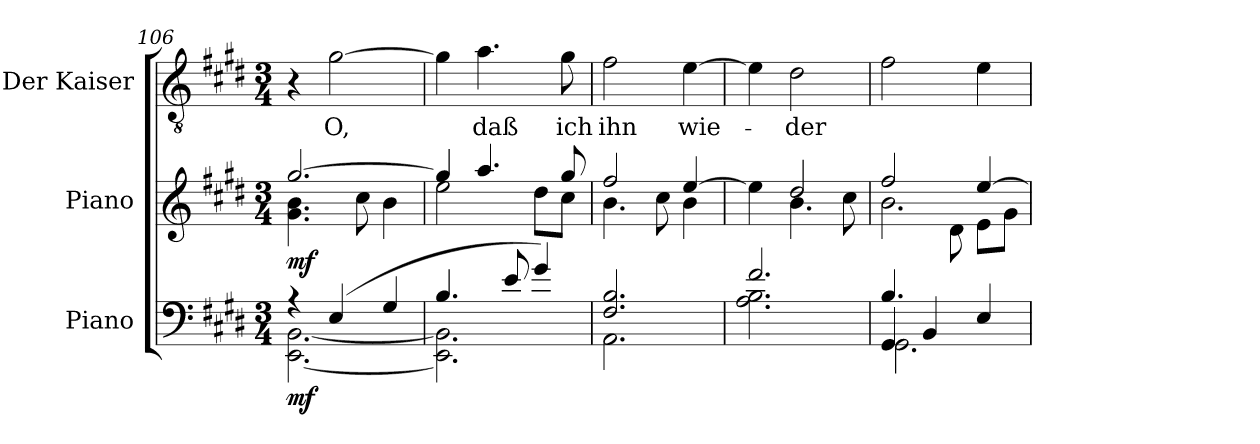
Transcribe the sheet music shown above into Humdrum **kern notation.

**kern	**dynam	**kern	**dynam	**kern	**text
*part3	*part3	*part2	*part2	*part1	*part1
*staff3	*staff3	*staff2	*staff2	*staff1	*staff1
*I"Piano	*	*I"Piano	*	*I"Der Kaiser	*
*I'Pno	*	*I'Pno.	*	*I'K.	*
*clefF4	*	*clefG2	*	*clefGv2	*
*k[f#c#g#d#]	*	*k[f#c#g#d#]	*	*k[f#c#g#d#]	*
*M3/4	*	*M3/4	*	*M3/4	*
=106	=106	=106	=106	=106	=106
*^	*	*^	*	*	*
!	!	!LO:DY:b	!	!	!LO:DY:b	!	!
4r	[2.EE\ [2.BB\	mf	[2.gg#/	4.g#\ 4.b\	mf	4r	.
!	!	!	!	!	!	!	!LO:LY:b
(>4E/	.	.	.	.	.	[2g#\	O,
.	.	.	.	8cc#\	.	.	.
4G#/	.	.	.	4b\	.	.	.
=107	=107	=107	=107	=107	=107	=107	=107
4.B/	2.EE\] 2.BB\]	.	4gg#/]	2ee\	.	4g#\]	.
!	!	!	!	!	!	!	!LO:LY:b
.	.	.	4.aa/	.	.	4.a\	daß
8e/	.	.	.	.	.	.	.
4g#/)	.	.	.	8dd#\L	.	.	.
!	!	!	!	!	!	!	!LO:LY:b
.	.	.	8gg#/	8cc#\J	.	8g#\	ich
=108	=108	=108	=108	=108	=108	=108	=108
!	!	!	!	!	!	!	!LO:LY:b
2.F#/ 2.B/	2.AA\	.	2ff#/	4.b\	.	2f#\	ihn
.	.	.	.	8cc#\	.	.	.
!	!	!	!	!	!	!	!LO:LY:b
.	.	.	[4ee/	4b\	.	[4e\	wie-
=109	=109	=109	=109	=109	=109	=109	=109
2.f#/	2.A\ 2.B\	.	4ee\]	4ryy	.	4e\]	.
!	!	!	!	!	!	!	!LO:LY:b
.	.	.	2dd#/	4.b\	.	2d#\	-der
.	.	.	.	8cc#\	.	.	.
!!LO:LB:g=z
=110	=110	=110	=110	=110	=110	=110	=110
*	*^	*	*	*^	*	*	*
4GG#/	2.GG#\	4.B/	.	2ff#/	2.b\	4.ryy	.	2f#\	.
4BB/	.	.	.	.	.	.	.	.	.
.	.	4.ryy	.	.	.	8d#\	.	.	.
4E/	.	.	.	[4ee/	.	8e\L	.	4e\	.
.	.	.	.	.	.	8g#\J	.	.	.
*v	*v	*v	*	*	*	*	*	*	*
*	*	*v	*v	*v	*	*	*
=	=	=	=	=	=
*-	*-	*-	*-	*-	*-
